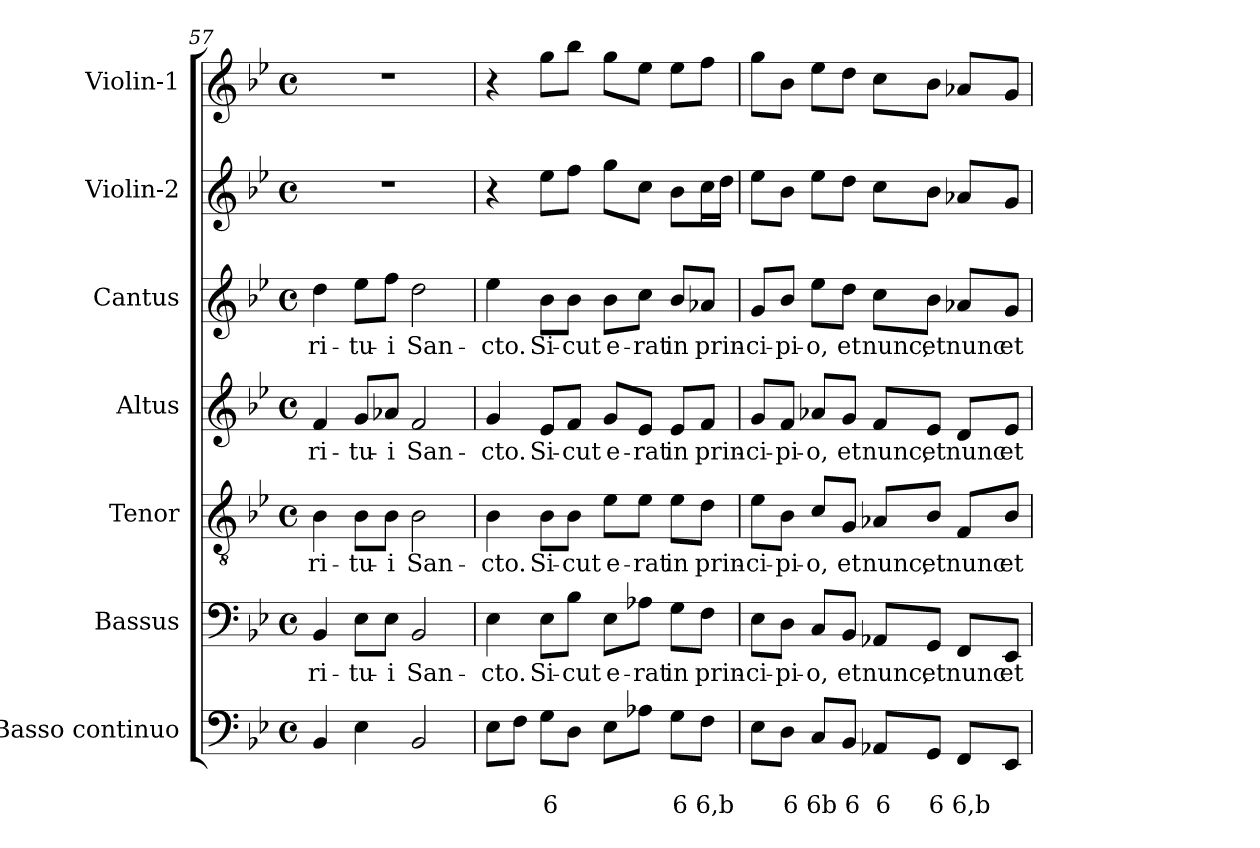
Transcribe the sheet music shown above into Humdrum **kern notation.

**kern	**text	**text	**kern	**text	**kern	**text	**kern	**text	**kern	**text	**kern	**kern
*part7	*part7	*part7	*part6	*part6	*part5	*part5	*part4	*part4	*part3	*part3	*part2	*part1
*staff7	*staff7	*staff7	*staff6	*staff6	*staff5	*staff5	*staff4	*staff4	*staff3	*staff3	*staff2	*staff1
*I"Basso continuo	*	*	*I"Bassus	*	*I"Tenor	*	*I"Altus	*	*I"Cantus	*	*I"Violin-2	*I"Violin-1
*I'BC	*	*	*I'B	*	*I'T	*	*I'A	*	*I'C	*	*I'Vi2	*I'Vi1
*clefF4	*	*	*clefF4	*	*clefGv2	*	*clefG2	*	*clefG2	*	*clefG2	*clefG2
*k[b-e-]	*	*	*k[b-e-]	*	*k[b-e-]	*	*k[b-e-]	*	*k[b-e-]	*	*k[b-e-]	*k[b-e-]
*B-:	*	*	*B-:	*	*B-:	*	*B-:	*	*B-:	*	*B-:	*B-:
*M4/4	*	*	*M4/4	*	*M4/4	*	*M4/4	*	*M4/4	*	*M4/4	*M4/4
*met(c)	*	*	*met(c)	*	*met(c)	*	*met(c)	*	*met(c)	*	*met(c)	*met(c)
=57	=57	=57	=57	=57	=57	=57	=57	=57	=57	=57	=57	=57
!	!	!	!	!LO:LY:b	!	!	!	!	!	!	!	!
!	!	!	!	!	!	!LO:LY:b	!	!	!	!	!	!
!	!	!	!	!	!	!	!	!LO:LY:b	!	!	!	!
!	!	!	!	!	!	!	!	!	!	!LO:LY:b	!	!
4BB-/	.	.	4BB-/	-ri-	4B-\	-ri-	4f/	-ri-	4dd\	-ri-	1r	1r
!	!	!	!	!LO:LY:b	!	!	!	!	!	!	!	!
!	!	!	!	!	!	!LO:LY:b	!	!	!	!	!	!
!	!	!	!	!	!	!	!	!LO:LY:b	!	!	!	!
!	!	!	!	!	!	!	!	!	!	!LO:LY:b	!	!
4E-\	.	.	8E-\L	-tu-	8B-\L	-tu-	8g/L	-tu-	8ee-\L	-tu-	.	.
!	!	!	!	!LO:LY:b	!	!	!	!	!	!	!	!
!	!	!	!	!	!	!LO:LY:b	!	!	!	!	!	!
!	!	!	!	!	!	!	!	!LO:LY:b	!	!	!	!
!	!	!	!	!	!	!	!	!	!	!LO:LY:b	!	!
.	.	.	8E-\J	-i	8B-\J	-i	8a-X/J	-i	8ff\J	-i	.	.
!	!	!	!	!LO:LY:b	!	!	!	!	!	!	!	!
!	!	!	!	!	!	!LO:LY:b	!	!	!	!	!	!
!	!	!	!	!	!	!	!	!LO:LY:b	!	!	!	!
!	!	!	!	!	!	!	!	!	!	!LO:LY:b	!	!
2BB-/	.	.	2BB-/	San-	2B-\	San-	2f/	San-	2dd\	San-	.	.
=58	=58	=58	=58	=58	=58	=58	=58	=58	=58	=58	=58	=58
!	!	!	!	!LO:LY:b	!	!	!	!	!	!	!	!
!	!	!	!	!	!	!LO:LY:b	!	!	!	!	!	!
!	!	!	!	!	!	!	!	!LO:LY:b	!	!	!	!
!	!	!	!	!	!	!	!	!	!	!LO:LY:b	!	!
8E-\L	.	.	4E-\	-cto.	4B-\	-cto.	4g/	-cto.	4ee-\	-cto.	4r	4r
8F\J	.	.	.	.	.	.	.	.	.	.	.	.
!	!	!LO:LY:b	!	!	!	!	!	!	!	!	!	!
!	!	!	!	!LO:LY:b	!	!	!	!	!	!	!	!
!	!	!	!	!	!	!LO:LY:b	!	!	!	!	!	!
!	!	!	!	!	!	!	!	!LO:LY:b	!	!	!	!
!	!	!	!	!	!	!	!	!	!	!LO:LY:b	!	!
8G\L	.	6	8E-\L	Si-	8B-\L	Si-	8e-/L	Si-	8b-\L	Si-	8ee-\L	8gg\L
!	!	!	!	!LO:LY:b	!	!	!	!	!	!	!	!
!	!	!	!	!	!	!LO:LY:b	!	!	!	!	!	!
!	!	!	!	!	!	!	!	!LO:LY:b	!	!	!	!
!	!	!	!	!	!	!	!	!	!	!LO:LY:b	!	!
8D\J	.	.	8B-\J	-cut	8B-\J	-cut	8f/J	-cut	8b-\J	-cut	8ff\J	8bb-\J
!	!	!	!	!LO:LY:b	!	!	!	!	!	!	!	!
!	!	!	!	!	!	!LO:LY:b	!	!	!	!	!	!
!	!	!	!	!	!	!	!	!LO:LY:b	!	!	!	!
!	!	!	!	!	!	!	!	!	!	!LO:LY:b	!	!
8E-\L	.	.	8E-\L	e-	8e-\L	e-	8g/L	e-	8b-\L	e-	8gg\L	8gg\L
!	!	!	!	!LO:LY:b	!	!	!	!	!	!	!	!
!	!	!	!	!	!	!LO:LY:b	!	!	!	!	!	!
!	!	!	!	!	!	!	!	!LO:LY:b	!	!	!	!
!	!	!	!	!	!	!	!	!	!	!LO:LY:b	!	!
8A-X\J	.	.	8A-X\J	-rat	8e-\J	-rat	8e-/J	-rat	8cc\J	-rat	8cc\J	8ee-\J
!	!	!LO:LY:b	!	!	!	!	!	!	!	!	!	!
!	!	!	!	!LO:LY:b	!	!	!	!	!	!	!	!
!	!	!	!	!	!	!LO:LY:b	!	!	!	!	!	!
!	!	!	!	!	!	!	!	!LO:LY:b	!	!	!	!
!	!	!	!	!	!	!	!	!	!	!LO:LY:b	!	!
8G\L	.	6	8G\L	in	8e-\L	in	8e-/L	in	8b-/L	in	8b-\L	8ee-\L
!	!	!LO:LY:b	!	!	!	!	!	!	!	!	!	!
!	!	!	!	!LO:LY:b	!	!	!	!	!	!	!	!
!	!	!	!	!	!	!LO:LY:b	!	!	!	!	!	!
!	!	!	!	!	!	!	!	!LO:LY:b	!	!	!	!
!	!	!	!	!	!	!	!	!	!	!LO:LY:b	!	!
8F\J	.	6,b	8F\J	prin-	8d\J	prin-	8f/J	prin-	8a-X/J	prin-	16cc\L	8ff\J
.	.	.	.	.	.	.	.	.	.	.	16dd\JJ	.
!!LO:LB:g=z
=59	=59	=59	=59	=59	=59	=59	=59	=59	=59	=59	=59	=59
!	!	!	!	!LO:LY:b	!	!	!	!	!	!	!	!
!	!	!	!	!	!	!LO:LY:b	!	!	!	!	!	!
!	!	!	!	!	!	!	!	!LO:LY:b	!	!	!	!
!	!	!	!	!	!	!	!	!	!	!LO:LY:b	!	!
8E-\L	.	.	8E-\L	-ci-	8e-\L	-ci-	8g/L	-ci-	8g/L	-ci-	8ee-\L	8gg\L
!	!	!LO:LY:b	!	!	!	!	!	!	!	!	!	!
!	!	!	!	!LO:LY:b	!	!	!	!	!	!	!	!
!	!	!	!	!	!	!LO:LY:b	!	!	!	!	!	!
!	!	!	!	!	!	!	!	!LO:LY:b	!	!	!	!
!	!	!	!	!	!	!	!	!	!	!LO:LY:b	!	!
8D\J	.	6	8D\J	-pi-	8B-\J	-pi-	8f/J	-pi-	8b-/J	-pi-	8b-\J	8b-\J
!	!	!LO:LY:b	!	!	!	!	!	!	!	!	!	!
!	!	!	!	!LO:LY:b	!	!	!	!	!	!	!	!
!	!	!	!	!	!	!LO:LY:b	!	!	!	!	!	!
!	!	!	!	!	!	!	!	!LO:LY:b	!	!	!	!
!	!	!	!	!	!	!	!	!	!	!LO:LY:b	!	!
8C/L	.	6b	8C/L	-o,	8c/L	-o,	8a-X/L	-o,	8ee-\L	-o,	8ee-\L	8ee-\L
!	!	!LO:LY:b	!	!	!	!	!	!	!	!	!	!
!	!	!	!	!LO:LY:b	!	!	!	!	!	!	!	!
!	!	!	!	!	!	!LO:LY:b	!	!	!	!	!	!
!	!	!	!	!	!	!	!	!LO:LY:b	!	!	!	!
!	!	!	!	!	!	!	!	!	!	!LO:LY:b	!	!
8BB-/J	.	6	8BB-/J	et	8G/J	et	8g/J	et	8dd\J	et	8dd\J	8dd\J
!	!	!LO:LY:b	!	!	!	!	!	!	!	!	!	!
!	!	!	!	!LO:LY:b	!	!	!	!	!	!	!	!
!	!	!	!	!	!	!LO:LY:b	!	!	!	!	!	!
!	!	!	!	!	!	!	!	!LO:LY:b	!	!	!	!
!	!	!	!	!	!	!	!	!	!	!LO:LY:b	!	!
8AA-X/L	.	6	8AA-X/L	nunc,	8A-X/L	nunc,	8f/L	nunc,	8cc\L	nunc,	8cc\L	8cc\L
!	!	!LO:LY:b	!	!	!	!	!	!	!	!	!	!
!	!	!	!	!LO:LY:b	!	!	!	!	!	!	!	!
!	!	!	!	!	!	!LO:LY:b	!	!	!	!	!	!
!	!	!	!	!	!	!	!	!LO:LY:b	!	!	!	!
!	!	!	!	!	!	!	!	!	!	!LO:LY:b	!	!
8GG/J	.	6	8GG/J	et	8B-/J	et	8e-/J	et	8b-\J	et	8b-\J	8b-\J
!	!	!LO:LY:b	!	!	!	!	!	!	!	!	!	!
!	!	!	!	!LO:LY:b	!	!	!	!	!	!	!	!
!	!	!	!	!	!	!LO:LY:b	!	!	!	!	!	!
!	!	!	!	!	!	!	!	!LO:LY:b	!	!	!	!
!	!	!	!	!	!	!	!	!	!	!LO:LY:b	!	!
8FF/L	.	6,b	8FF/L	nunc	8F/L	nunc	8d/L	nunc	8a-X/L	nunc	8a-X/L	8a-X/L
!	!	!	!	!LO:LY:b	!	!	!	!	!	!	!	!
!	!	!	!	!	!	!LO:LY:b	!	!	!	!	!	!
!	!	!	!	!	!	!	!	!LO:LY:b	!	!	!	!
!	!	!	!	!	!	!	!	!	!	!LO:LY:b	!	!
8EE-/J	.	.	8EE-/J	et	8B-/J	et	8e-/J	et	8g/J	et	8g/J	8g/J
=	=	=	=	=	=	=	=	=	=	=	=	=
*-	*-	*-	*-	*-	*-	*-	*-	*-	*-	*-	*-	*-
